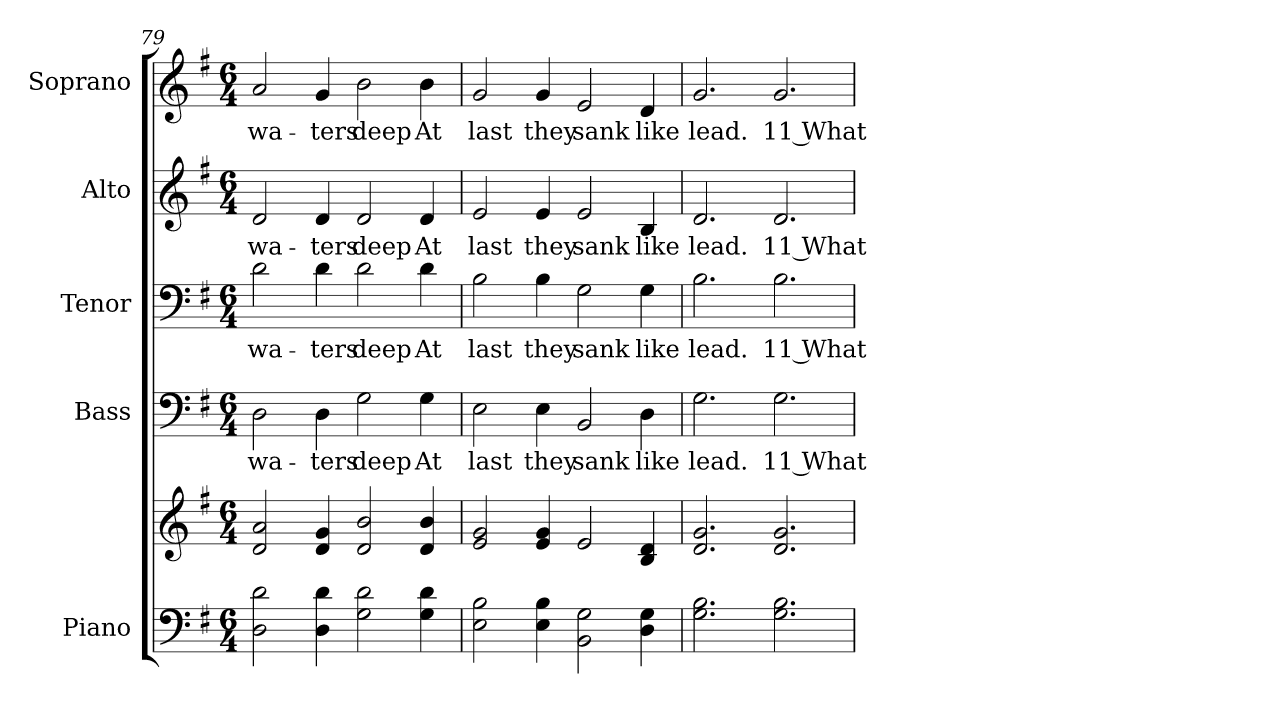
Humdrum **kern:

**kern	**kern	**kern	**text	**kern	**text	**kern	**text	**kern	**text
*part5	*part5	*part4	*part4	*part3	*part3	*part2	*part2	*part1	*part1
*staff6	*staff5	*staff4	*staff4	*staff3	*staff3	*staff2	*staff2	*staff1	*staff1
*I"Piano	*	*I"Bass	*	*I"Tenor	*	*I"Alto	*	*I"Soprano	*
*I'Pno.	*	*I'B.	*	*I'T.	*	*I'A.	*	*I'S.	*
!!LO:PB:g=z
*clefF4	*clefG2	*clefF4	*	*clefF4	*	*clefG2	*	*clefG2	*
*k[f#]	*k[f#]	*k[f#]	*	*k[f#]	*	*k[f#]	*	*k[f#]	*
*G:	*G:	*G:	*	*G:	*	*G:	*	*G:	*
*M6/4	*M6/4	*M6/4	*	*M6/4	*	*M6/4	*	*M6/4	*
=79	=79	=79	=79	=79	=79	=79	=79	=79	=79
!	!	!	!LO:LY:b:color=#000000	!	!	!	!	!	!
!	!	!	!	!	!LO:LY:b:color=#000000	!	!	!	!
!	!	!	!	!	!	!	!LO:LY:b:color=#000000	!	!
!	!	!	!	!	!	!	!	!	!LO:LY:b:color=#000000
2Di\ 2di	2di/ 2ai	2Di\	wa-	2di\	wa-	2di/	wa-	2ai/	wa-
!	!	!	!LO:LY:b:color=#000000	!	!	!	!	!	!
!	!	!	!	!	!LO:LY:b:color=#000000	!	!	!	!
!	!	!	!	!	!	!	!LO:LY:b:color=#000000	!	!
!	!	!	!	!	!	!	!	!	!LO:LY:b:color=#000000
4Di\ 4di	4di/ 4gi	4Di\	-ters	4di\	-ters	4di/	-ters	4gi/	-ters
!	!	!	!LO:LY:b:color=#000000	!	!	!	!	!	!
!	!	!	!	!	!LO:LY:b:color=#000000	!	!	!	!
!	!	!	!	!	!	!	!LO:LY:b:color=#000000	!	!
!	!	!	!	!	!	!	!	!	!LO:LY:b:color=#000000
2Gi\ 2di	2di/ 2bi	2Gi\	deep	2di\	deep	2di/	deep	2bi\	deep
!	!	!	!LO:LY:b:color=#000000	!	!	!	!	!	!
!	!	!	!	!	!LO:LY:b:color=#000000	!	!	!	!
!	!	!	!	!	!	!	!LO:LY:b:color=#000000	!	!
!	!	!	!	!	!	!	!	!	!LO:LY:b:color=#000000
4Gi\ 4di	4di/ 4bi	4Gi\	At	4di\	At	4di/	At	4bi\	At
=80	=80	=80	=80	=80	=80	=80	=80	=80	=80
!	!	!	!LO:LY:b:color=#000000	!	!	!	!	!	!
!	!	!	!	!	!LO:LY:b:color=#000000	!	!	!	!
!	!	!	!	!	!	!	!LO:LY:b:color=#000000	!	!
!	!	!	!	!	!	!	!	!	!LO:LY:b:color=#000000
2Ei\ 2Bi	2ei/ 2gi	2Ei\	last	2Bi\	last	2ei/	last	2gi/	last
!	!	!	!LO:LY:b:color=#000000	!	!	!	!	!	!
!	!	!	!	!	!LO:LY:b:color=#000000	!	!	!	!
!	!	!	!	!	!	!	!LO:LY:b:color=#000000	!	!
!	!	!	!	!	!	!	!	!	!LO:LY:b:color=#000000
4Ei\ 4Bi	4ei/ 4gi	4Ei\	they	4Bi\	they	4ei/	they	4gi/	they
!	!	!	!LO:LY:b:color=#000000	!	!	!	!	!	!
!	!	!	!	!	!LO:LY:b:color=#000000	!	!	!	!
!	!	!	!	!	!	!	!LO:LY:b:color=#000000	!	!
!	!	!	!	!	!	!	!	!	!LO:LY:b:color=#000000
2BBi\ 2Gi	2ei/	2BBi/	sank	2Gi\	sank	2ei/	sank	2ei/	sank
!	!	!	!LO:LY:b:color=#000000	!	!	!	!	!	!
!	!	!	!	!	!LO:LY:b:color=#000000	!	!	!	!
!	!	!	!	!	!	!	!LO:LY:b:color=#000000	!	!
!	!	!	!	!	!	!	!	!	!LO:LY:b:color=#000000
4Di\ 4Gi	4Bi/ 4di	4Di\	like	4Gi\	like	4Bi/	like	4di/	like
=81	=81	=81	=81	=81	=81	=81	=81	=81	=81
!	!	!	!LO:LY:b:color=#000000	!	!	!	!	!	!
!	!	!	!	!	!LO:LY:b:color=#000000	!	!	!	!
!	!	!	!	!	!	!	!LO:LY:b:color=#000000	!	!
!	!	!	!	!	!	!	!	!	!LO:LY:b:color=#000000
2.Gi\ 2.Bi	2.di/ 2.gi	2.Gi\	lead.	2.Bi\	lead.	2.di/	lead.	2.gi/	lead.
!	!	!	!LO:LY:b:color=#000000	!	!	!	!	!	!
!	!	!	!	!	!LO:LY:b:color=#000000	!	!	!	!
!	!	!	!	!	!	!	!LO:LY:b:color=#000000	!	!
!	!	!	!	!	!	!	!	!	!LO:LY:b:color=#000000
2.Gi\ 2.Bi	2.di/ 2.gi	2.Gi\	11 What	2.Bi\	11 What	2.di/	11 What	2.gi/	11 What
=	=	=	=	=	=	=	=	=	=
*-	*-	*-	*-	*-	*-	*-	*-	*-	*-
